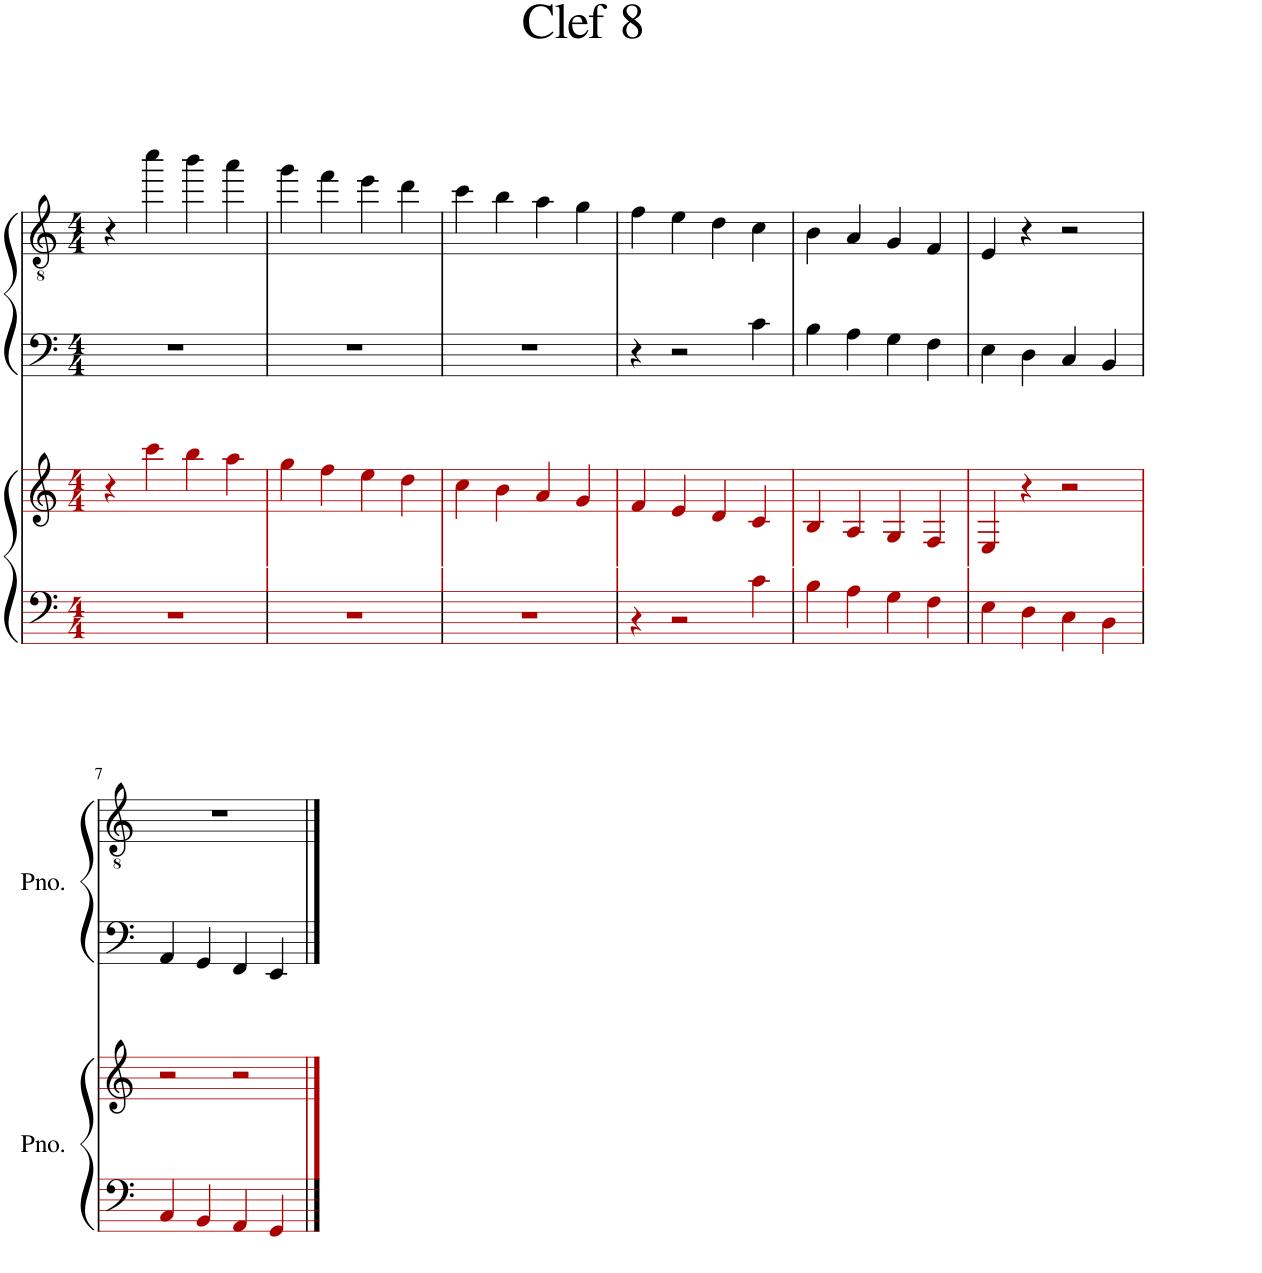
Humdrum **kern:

**kern	**kern	**kern	**kern
*part2	*part2	*part1	*part1
*staff4	*staff3	*staff2	*staff1
*I"Piano	*	*I"Piano	*
*I'Pno.	*	*I'Pno.	*
*stria6	*stria5	*	*
*clefF4	*clefG2	*clefF4	*clefGv2
*k[]	*k[]	*k[]	*k[]
*M4/4	*M4/4	*M4/4	*M4/4
=1	=1	=1	=1
1r	4r	1r	4r
.	4ccci\	.	4ccc\
.	4bbi\	.	4bb\
.	4aai\	.	4aa\
=2	=2	=2	=2
1r	4ggi\	1r	4gg\
.	4ffi\	.	4ff\
.	4eei\	.	4ee\
.	4ddi\	.	4dd\
=3	=3	=3	=3
1r	4cci\	1r	4cc\
.	4bi\	.	4b\
.	4ai/	.	4a\
.	4gi/	.	4g\
=4	=4	=4	=4
4r	4fi/	4r	4f\
2r	4ei/	2r	4e\
.	4di/	.	4d\
4ci\	4ci/	4c\	4c\
=5	=5	=5	=5
4Bi\	4Bi/	4B\	4B\
4Ai\	4Ai/	4A\	4A/
4Gi\	4Gi/	4G\	4G/
4Fi\	4Fi/	4F\	4F/
=6	=6	=6	=6
4Ei\	4Ei/	4E\	4E/
4Di\	4r	4D\	4r
4Ci\	2r	4C/	2r
4BBi\	.	4BB/	.
!!LO:LB:g=z
=7	=7	=7	=7
4AAi/	2r	4AA/	1r
4GGi/	.	4GG/	.
4FFi/	2r	4FF/	.
4EEi/	.	4EE/	.
==	==	==	==
*-	*-	*-	*-
